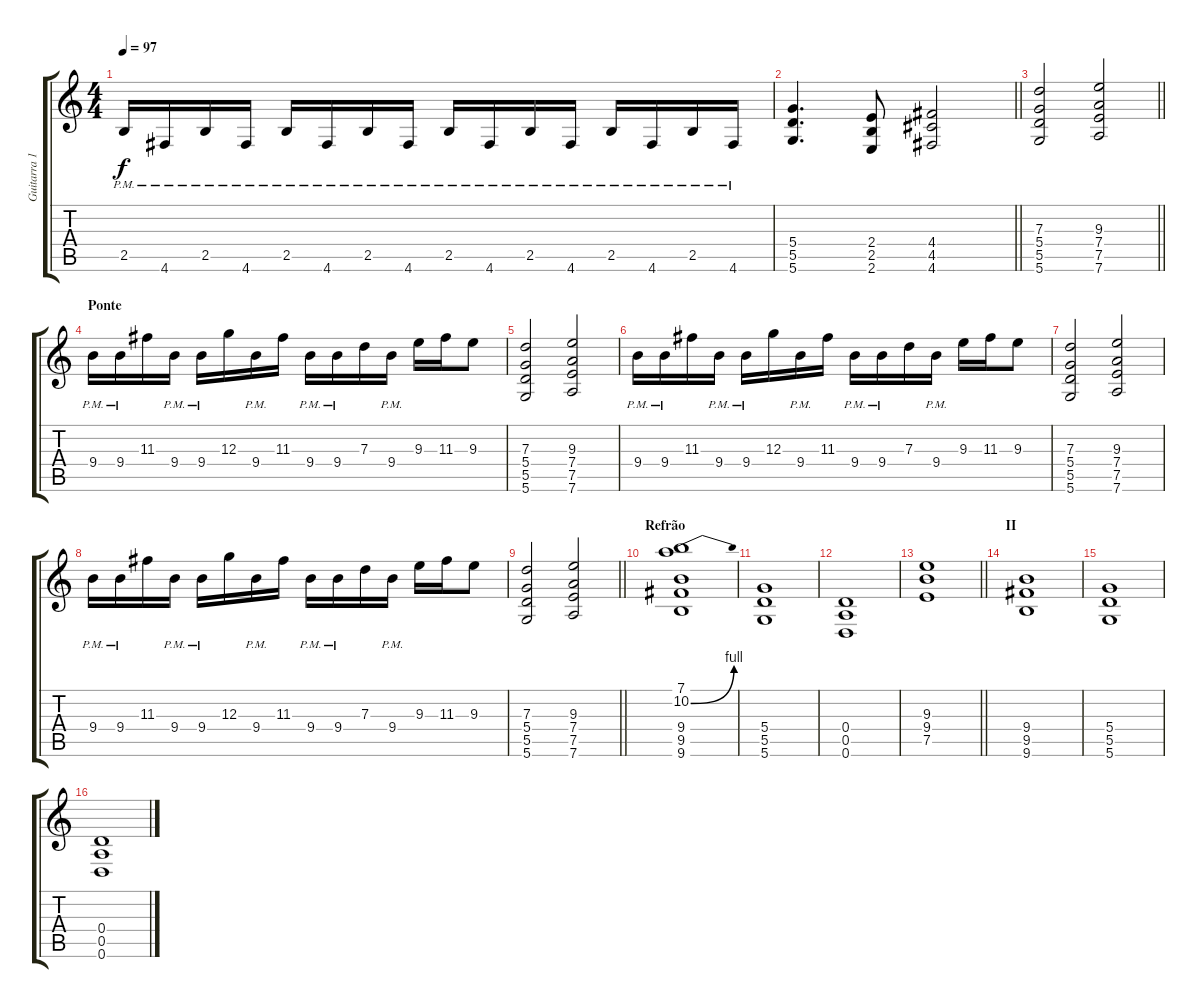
\track ("Guitarra 1" "Guitarra 1") {instrument distortionguitar}
\staff {score tabs}
\tuning (E4 B3 G3 D3 A2 D2) {hide}
\ts (4 4)
\tempo 97
\clef g2
\ks c
2.5{pm}.16{dy f} 4.6{pm}.16 2.5{pm}.16 4.6{pm}.16 2.5{pm}.16 4.6{pm}.16 2.5{pm}.16 4.6{pm}.16 2.5{pm}.16 4.6{pm}.16 2.5{pm}.16 4.6{pm}.16 2.5{pm}.16 4.6{pm}.16 2.5{pm}.16 4.6{pm}.16 |
\barLineRight lightlight
(5.4 5.5 5.6).4{d} (2.4 2.5 2.6).8 (4.4 4.5 4.6).2 |
\barLineRight lightlight
(7.3 5.4 5.5 5.6).2 (9.3 7.4 7.5 7.6).2 |
\section ("" "Ponte")
9.4{pm}.16 9.4{pm}.16 11.3.16 9.4{pm}.16 9.4{pm}.16 12.3.16 9.4{pm}.16 11.3.16 9.4{pm}.16 9.4{pm}.16 7.3.16 9.4{pm}.16 9.3.16 11.3.16 9.3.8 |
(7.3 5.4 5.5 5.6).2 (9.3 7.4 7.5 7.6).2 |
9.4{pm}.16 9.4{pm}.16 11.3.16 9.4{pm}.16 9.4{pm}.16 12.3.16 9.4{pm}.16 11.3.16 9.4{pm}.16 9.4{pm}.16 7.3.16 9.4{pm}.16 9.3.16 11.3.16 9.3.8 |
(7.3 5.4 5.5 5.6).2 (9.3 7.4 7.5 7.6).2 |
9.4{pm}.16 9.4{pm}.16 11.3.16 9.4{pm}.16 9.4{pm}.16 12.3.16 9.4{pm}.16 11.3.16 9.4{pm}.16 9.4{pm}.16 7.3.16 9.4{pm}.16 9.3.16 11.3.16 9.3.8 |
\barLineRight lightlight
(7.3 5.4 5.5 5.6).2 (9.3 7.4 7.5 7.6).2 |
\section ("" "Refrão")
(7.1 10.2{be (bend 0 0 60 4)} 9.4 9.5 9.6).1 |
(5.4 5.5 5.6).1 |
(0.4 0.5 0.6).1 |
\barLineRight lightlight
(9.3 9.4 7.5).1 |
\section ("" "II")
(9.4 9.5 9.6).1 |
(5.4 5.5 5.6).1 |
(0.4 0.5 0.6).1
